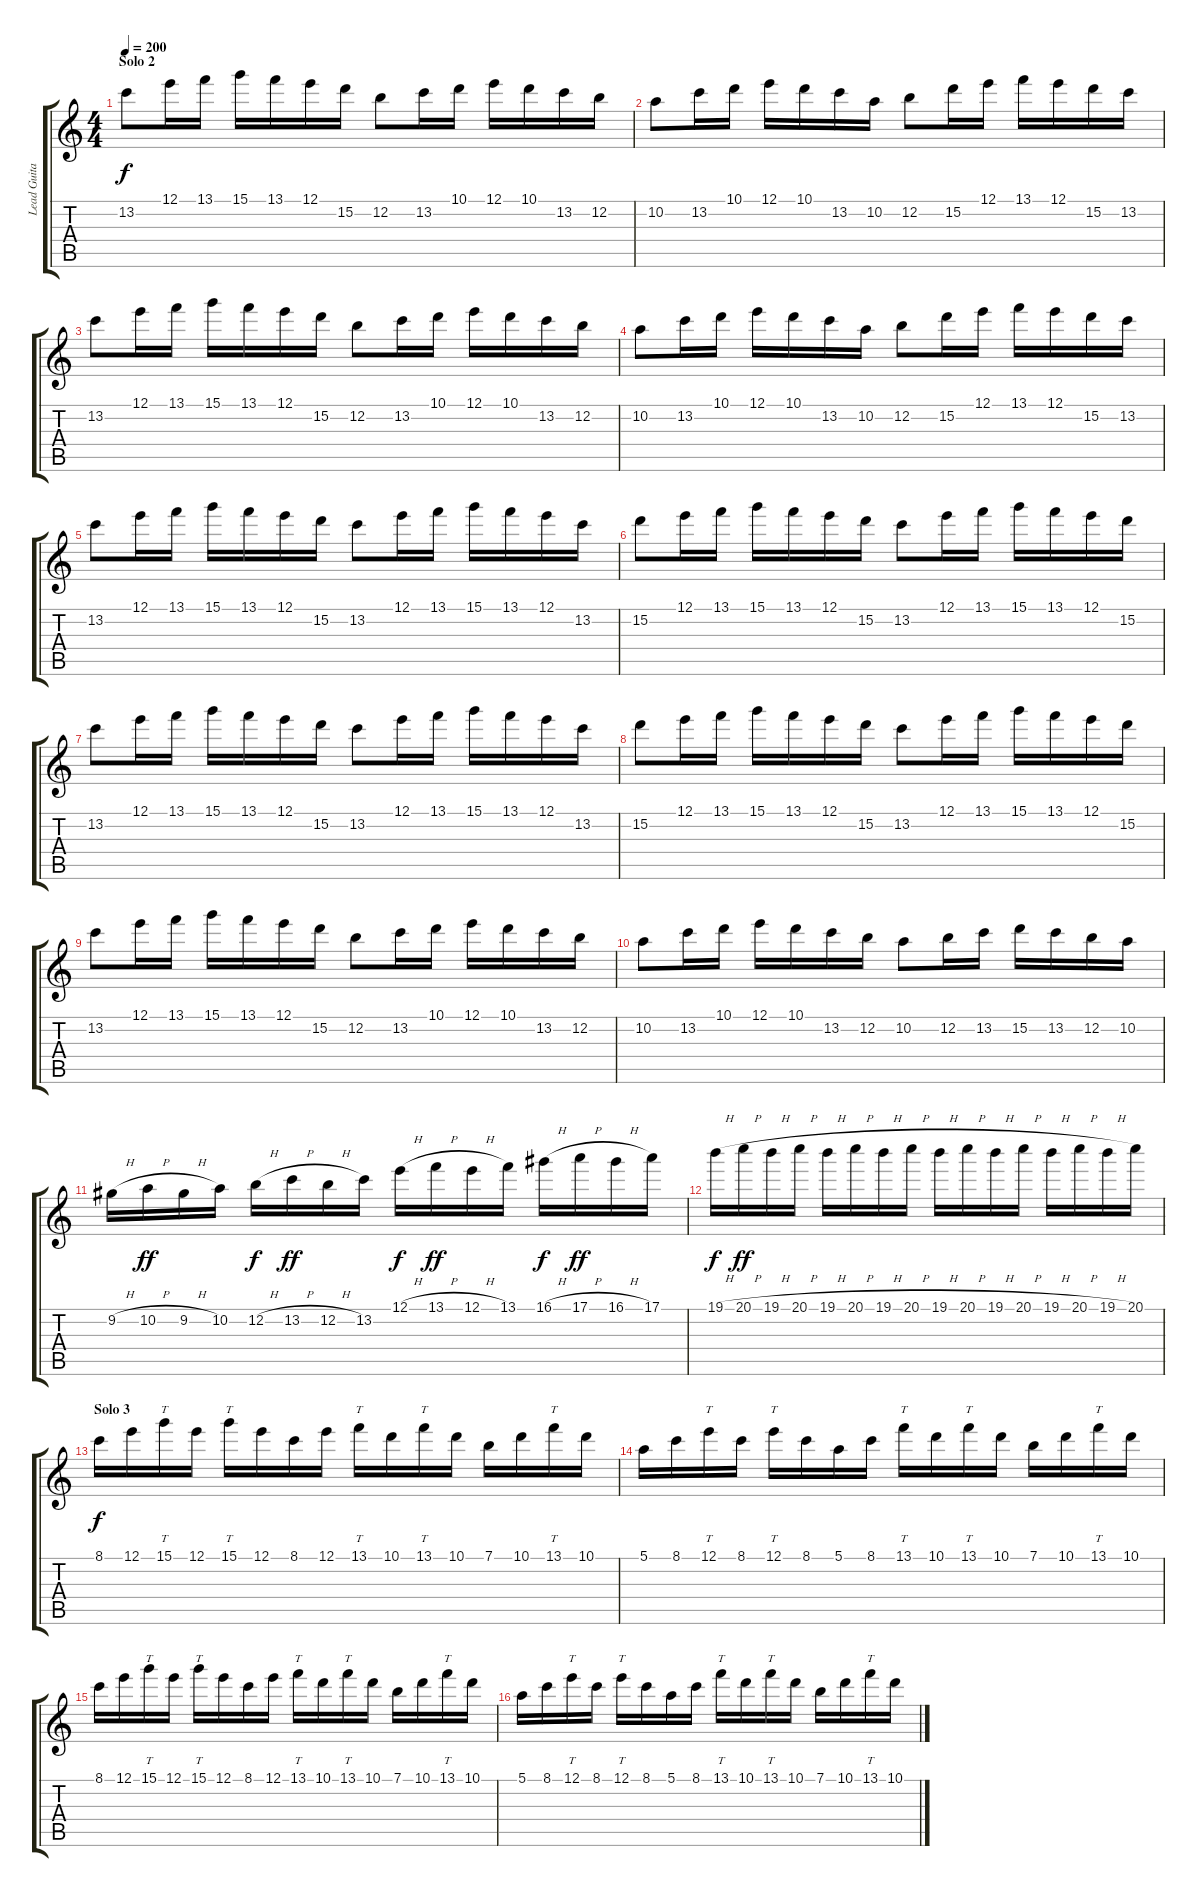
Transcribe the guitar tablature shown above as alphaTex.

\track ("Lead Guitar (Li)" "Lead Guita") {instrument distortionguitar}
\staff {score tabs}
\tuning (E4 B3 G3 D3 A2 E2) {hide}
\ts (4 4)
\section ("" "Solo 2")
\tempo 200
\clef g2
\ks c
13.2.8{dy f volume 15} 12.1.16 13.1.16 15.1.16 13.1.16 12.1.16 15.2.16 12.2.8 13.2.16 10.1.16 12.1.16 10.1.16 13.2.16 12.2.16 |
10.2.8 13.2.16 10.1.16 12.1.16 10.1.16 13.2.16 10.2.16 12.2.8 15.2.16 12.1.16 13.1.16 12.1.16 15.2.16 13.2.16 |
13.2.8 12.1.16 13.1.16 15.1.16 13.1.16 12.1.16 15.2.16 12.2.8 13.2.16 10.1.16 12.1.16 10.1.16 13.2.16 12.2.16 |
10.2.8 13.2.16 10.1.16 12.1.16 10.1.16 13.2.16 10.2.16 12.2.8 15.2.16 12.1.16 13.1.16 12.1.16 15.2.16 13.2.16 |
13.2.8 12.1.16 13.1.16 15.1.16 13.1.16 12.1.16 15.2.16 13.2.8 12.1.16 13.1.16 15.1.16 13.1.16 12.1.16 13.2.16 |
15.2.8 12.1.16 13.1.16 15.1.16 13.1.16 12.1.16 15.2.16 13.2.8 12.1.16 13.1.16 15.1.16 13.1.16 12.1.16 15.2.16 |
13.2.8 12.1.16 13.1.16 15.1.16 13.1.16 12.1.16 15.2.16 13.2.8 12.1.16 13.1.16 15.1.16 13.1.16 12.1.16 13.2.16 |
15.2.8 12.1.16 13.1.16 15.1.16 13.1.16 12.1.16 15.2.16 13.2.8 12.1.16 13.1.16 15.1.16 13.1.16 12.1.16 15.2.16 |
13.2.8 12.1.16 13.1.16 15.1.16 13.1.16 12.1.16 15.2.16 12.2.8 13.2.16 10.1.16 12.1.16 10.1.16 13.2.16 12.2.16 |
10.2.8 13.2.16 10.1.16 12.1.16 10.1.16 13.2.16 12.2.16 10.2.8 12.2.16 13.2.16 15.2.16 13.2.16 12.2.16 10.2.16 |
9.2{h}.16 10.2{h}.16{dy ff} 9.2{h}.16 10.2.16 12.2{h}.16{dy f} 13.2{h}.16{dy ff} 12.2{h}.16 13.2.16 12.1{h}.16{dy f} 13.1{h}.16{dy ff} 12.1{h}.16 13.1.16 16.1{h}.16{dy f} 17.1{h}.16{dy ff} 16.1{h}.16 17.1.16 |
19.1{h}.16{dy f} 20.1{h}.16{dy ff} 19.1{h}.16 20.1{h}.16 19.1{h}.16 20.1{h}.16 19.1{h}.16 20.1{h}.16 19.1{h}.16 20.1{h}.16 19.1{h}.16 20.1{h}.16 19.1{h}.16 20.1{h}.16 19.1{h}.16 20.1.16 |
\section ("" "Solo 3")
8.1.16{dy f} 12.1.16 15.1.16{tt} 12.1.16 15.1.16{tt} 12.1.16 8.1.16 12.1.16 13.1.16{tt} 10.1.16 13.1.16{tt} 10.1.16 7.1.16 10.1.16 13.1.16{tt} 10.1.16 |
5.1.16 8.1.16 12.1.16{tt} 8.1.16 12.1.16{tt} 8.1.16 5.1.16 8.1.16 13.1.16{tt} 10.1.16 13.1.16{tt} 10.1.16 7.1.16 10.1.16 13.1.16{tt} 10.1.16 |
8.1.16 12.1.16 15.1.16{tt} 12.1.16 15.1.16{tt} 12.1.16 8.1.16 12.1.16 13.1.16{tt} 10.1.16 13.1.16{tt} 10.1.16 7.1.16 10.1.16 13.1.16{tt} 10.1.16 |
5.1.16 8.1.16 12.1.16{tt} 8.1.16 12.1.16{tt} 8.1.16 5.1.16 8.1.16 13.1.16{tt} 10.1.16 13.1.16{tt} 10.1.16 7.1.16 10.1.16 13.1.16{tt} 10.1.16
